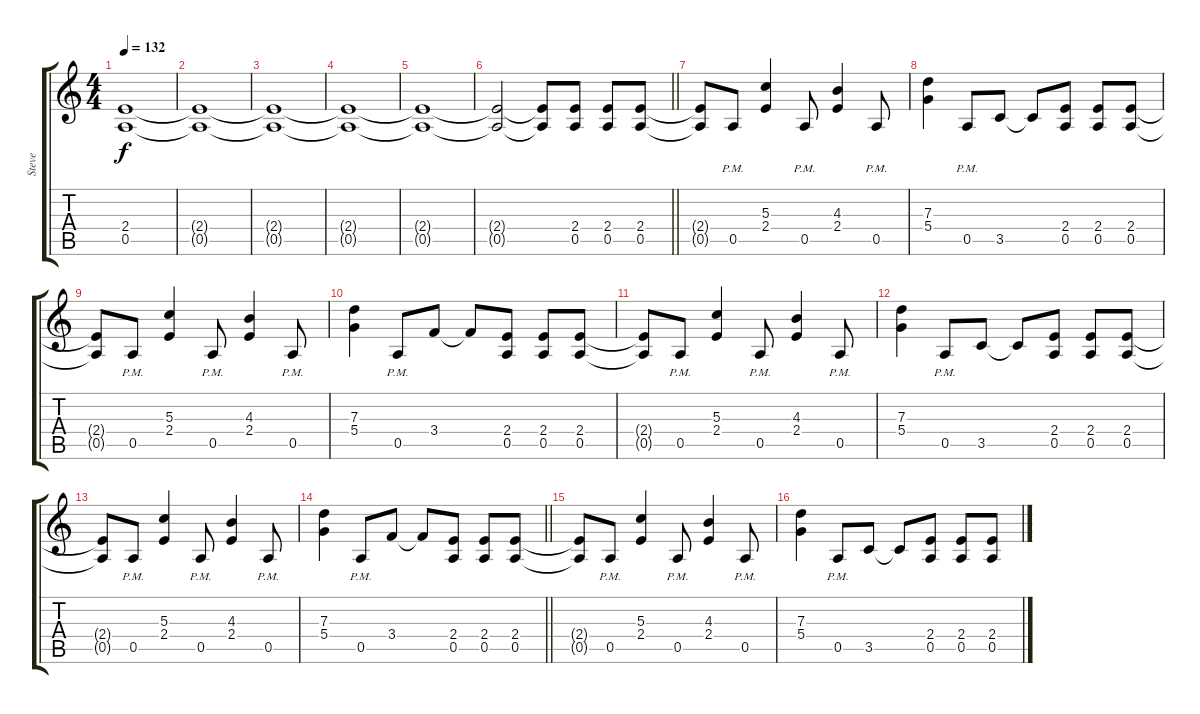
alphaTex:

\track ("Steve" "Steve") {instrument distortionguitar}
\staff {score tabs}
\tuning (E4 B3 G3 D3 A2 E2) {hide}
\ts (4 4)
\tempo 132
\clef g2
\ks aminor
(2.4{t} 0.5{t}).1{dy f} |
(2.4{t} 0.5{t}).1 |
(2.4{t} 0.5{t}).1 |
(2.4{t} 0.5{t}).1 |
(2.4{t} 0.5{t}).1 |
\barLineRight lightlight
(2.4{t} 0.5{t}).2 (2.4{t} 0.5{t}).8 (2.4 0.5).8 (2.4 0.5).8 (2.4 0.5).8 |
(2.4{t} 0.5{t}).8 0.5{pm}.8 (5.3 2.4).4 0.5{pm}.8 (4.3 2.4).4 0.5{pm}.8 |
(7.3 5.4).4 0.5{pm}.8 3.5.8 3.5{t}.8 (2.4 0.5).8 (2.4 0.5).8 (2.4 0.5).8 |
(2.4{t} 0.5{t}).8 0.5{pm}.8 (5.3 2.4).4 0.5{pm}.8 (4.3 2.4).4 0.5{pm}.8 |
(7.3 5.4).4 0.5{pm}.8 3.4.8 3.4{t}.8 (2.4 0.5).8 (2.4 0.5).8 (2.4 0.5).8 |
(2.4{t} 0.5{t}).8 0.5{pm}.8 (5.3 2.4).4 0.5{pm}.8 (4.3 2.4).4 0.5{pm}.8 |
(7.3 5.4).4 0.5{pm}.8 3.5.8 3.5{t}.8 (2.4 0.5).8 (2.4 0.5).8 (2.4 0.5).8 |
(2.4{t} 0.5{t}).8 0.5{pm}.8 (5.3 2.4).4 0.5{pm}.8 (4.3 2.4).4 0.5{pm}.8 |
\barLineRight lightlight
(7.3 5.4).4 0.5{pm}.8 3.4.8 3.4{t}.8 (2.4 0.5).8 (2.4 0.5).8 (2.4 0.5).8 |
(2.4{t} 0.5{t}).8 0.5{pm}.8 (5.3 2.4).4 0.5{pm}.8 (4.3 2.4).4 0.5{pm}.8 |
(7.3 5.4).4 0.5{pm}.8 3.5.8 3.5{t}.8 (2.4 0.5).8 (2.4 0.5).8 (2.4 0.5).8
